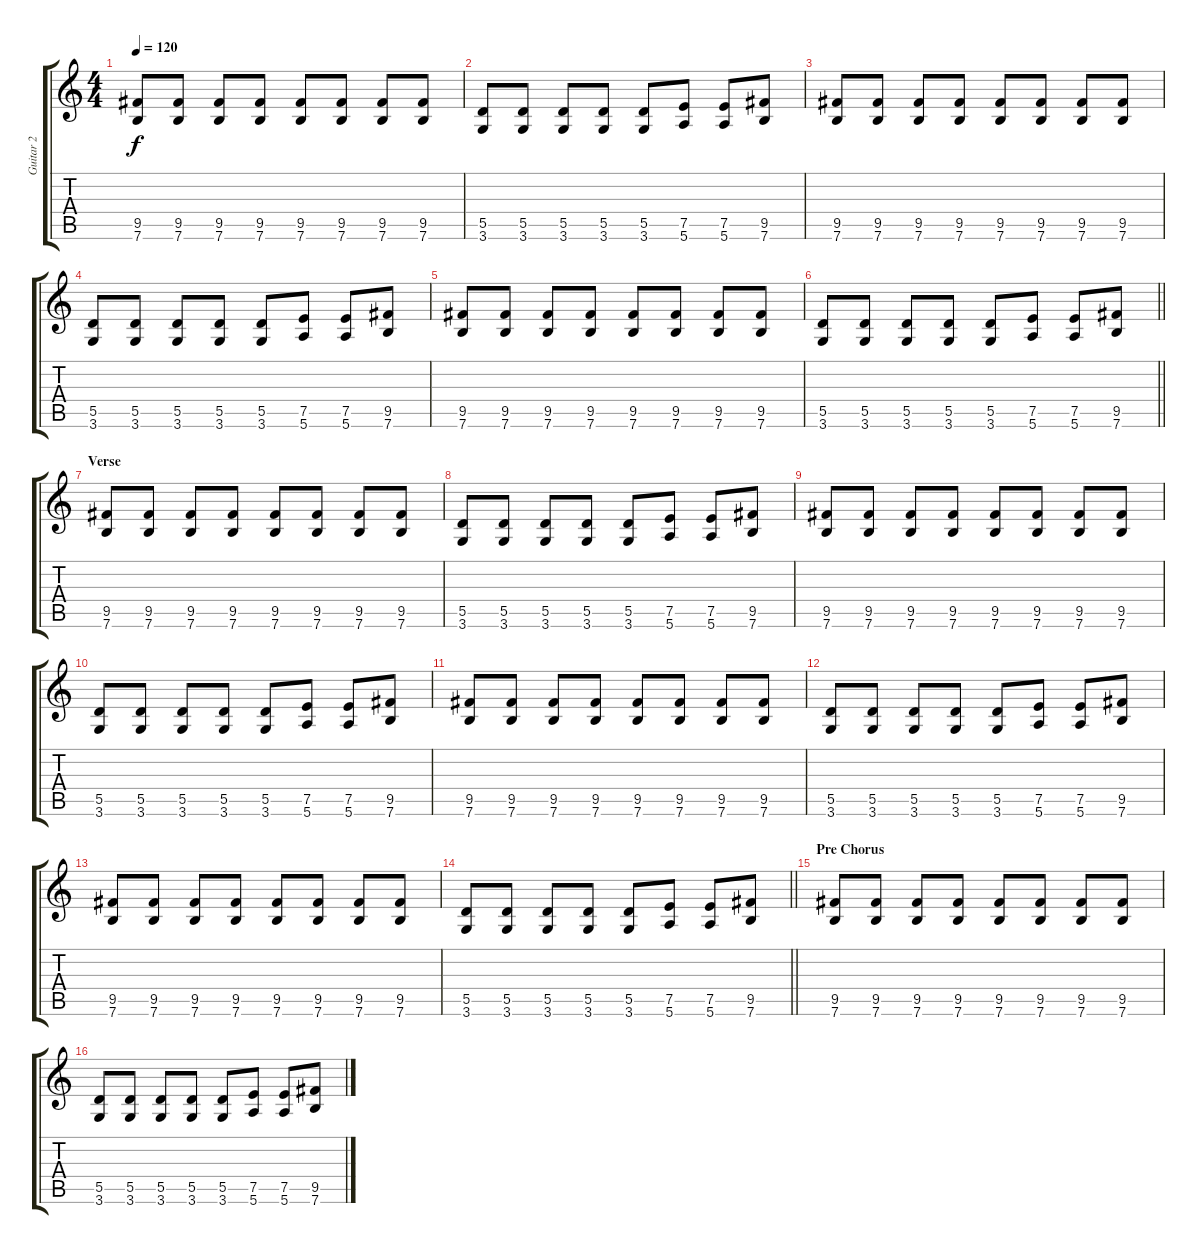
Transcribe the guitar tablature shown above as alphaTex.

\track ("Guitar 2" "Guitar 2") {instrument electricguitarjazz}
\staff {score tabs}
\tuning (E4 B3 G3 D3 A2 E2) {hide}
\ts (4 4)
\tempo 120
\clef g2
\ks c
(9.5 7.6).8{dy f} (9.5 7.6).8 (9.5 7.6).8 (9.5 7.6).8 (9.5 7.6).8 (9.5 7.6).8 (9.5 7.6).8 (9.5 7.6).8 |
(5.5 3.6).8 (5.5 3.6).8 (5.5 3.6).8 (5.5 3.6).8 (5.5 3.6).8 (7.5 5.6).8 (7.5 5.6).8 (9.5 7.6).8 |
(9.5 7.6).8 (9.5 7.6).8 (9.5 7.6).8 (9.5 7.6).8 (9.5 7.6).8 (9.5 7.6).8 (9.5 7.6).8 (9.5 7.6).8 |
(5.5 3.6).8 (5.5 3.6).8 (5.5 3.6).8 (5.5 3.6).8 (5.5 3.6).8 (7.5 5.6).8 (7.5 5.6).8 (9.5 7.6).8 |
(9.5 7.6).8 (9.5 7.6).8 (9.5 7.6).8 (9.5 7.6).8 (9.5 7.6).8 (9.5 7.6).8 (9.5 7.6).8 (9.5 7.6).8 |
\barLineRight lightlight
(5.5 3.6).8 (5.5 3.6).8 (5.5 3.6).8 (5.5 3.6).8 (5.5 3.6).8 (7.5 5.6).8 (7.5 5.6).8 (9.5 7.6).8 |
\section ("" "Verse")
(9.5 7.6).8 (9.5 7.6).8 (9.5 7.6).8 (9.5 7.6).8 (9.5 7.6).8 (9.5 7.6).8 (9.5 7.6).8 (9.5 7.6).8 |
(5.5 3.6).8 (5.5 3.6).8 (5.5 3.6).8 (5.5 3.6).8 (5.5 3.6).8 (7.5 5.6).8 (7.5 5.6).8 (9.5 7.6).8 |
(9.5 7.6).8 (9.5 7.6).8 (9.5 7.6).8 (9.5 7.6).8 (9.5 7.6).8 (9.5 7.6).8 (9.5 7.6).8 (9.5 7.6).8 |
(5.5 3.6).8 (5.5 3.6).8 (5.5 3.6).8 (5.5 3.6).8 (5.5 3.6).8 (7.5 5.6).8 (7.5 5.6).8 (9.5 7.6).8 |
(9.5 7.6).8 (9.5 7.6).8 (9.5 7.6).8 (9.5 7.6).8 (9.5 7.6).8 (9.5 7.6).8 (9.5 7.6).8 (9.5 7.6).8 |
(5.5 3.6).8 (5.5 3.6).8 (5.5 3.6).8 (5.5 3.6).8 (5.5 3.6).8 (7.5 5.6).8 (7.5 5.6).8 (9.5 7.6).8 |
(9.5 7.6).8 (9.5 7.6).8 (9.5 7.6).8 (9.5 7.6).8 (9.5 7.6).8 (9.5 7.6).8 (9.5 7.6).8 (9.5 7.6).8 |
\barLineRight lightlight
(5.5 3.6).8 (5.5 3.6).8 (5.5 3.6).8 (5.5 3.6).8 (5.5 3.6).8 (7.5 5.6).8 (7.5 5.6).8 (9.5 7.6).8 |
\section ("" "Pre Chorus")
(9.5 7.6).8 (9.5 7.6).8 (9.5 7.6).8 (9.5 7.6).8 (9.5 7.6).8 (9.5 7.6).8 (9.5 7.6).8 (9.5 7.6).8 |
(5.5 3.6).8 (5.5 3.6).8 (5.5 3.6).8 (5.5 3.6).8 (5.5 3.6).8 (7.5 5.6).8 (7.5 5.6).8 (9.5 7.6).8
